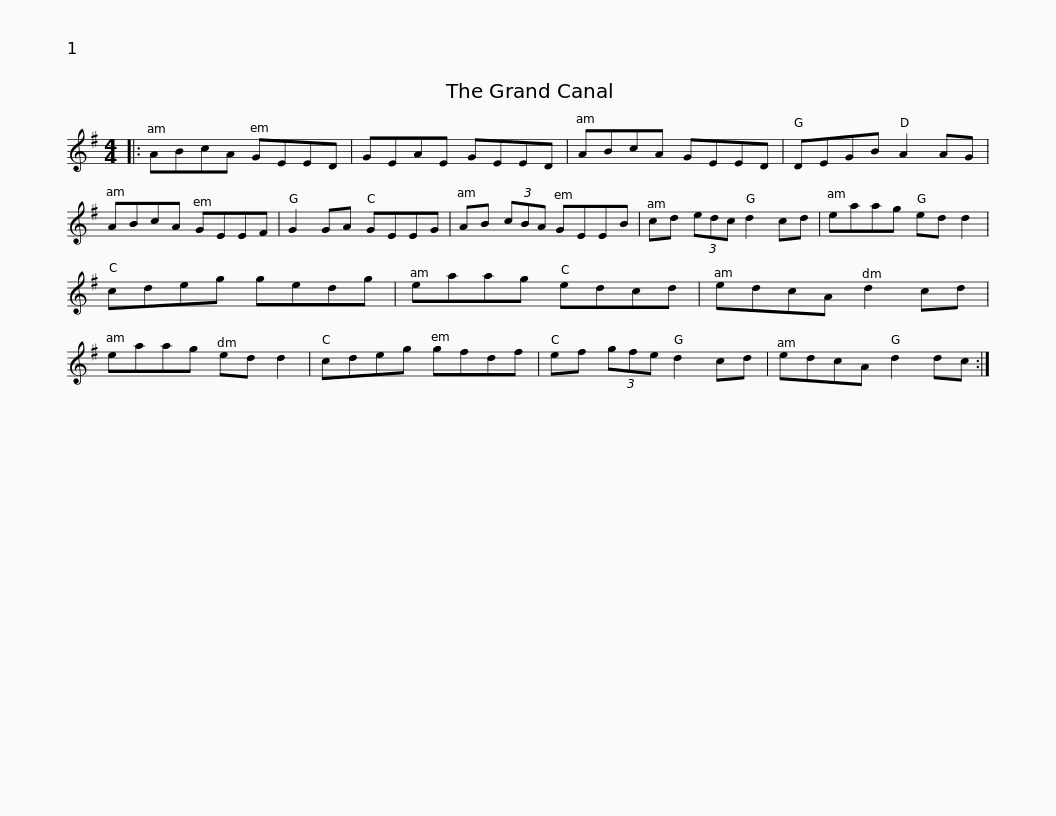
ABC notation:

X:1
L:1/8
M:4/4
I:linebreak $
K:G
V:1 treble
V:1
|: ABcA GEED | GEAE GEED | ABcA GEED | DEGB A2 AG | ABcA GEEF |$ %5
 G2 GA GEEG | AB (3cBA GEEB | cd (3edc d2 cd | eaag ed d2 | cdeg gedg |$ %10
 eaag edcd | edcA d2 cd | eaag ed d2 | cdeg gfdf | ef (3gfe d2 cd |$ %15
 edcA d2 dc :| %16
